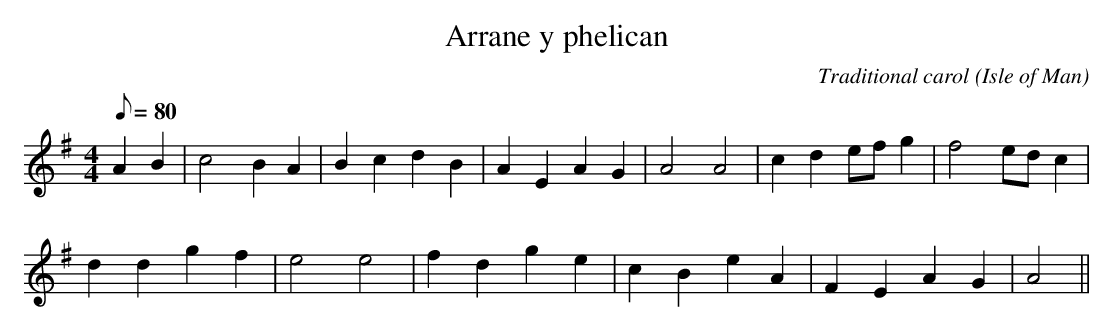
X:1
T:Arrane y phelican
C:Traditional carol
O:Isle of Man
M:4/4
Q:80
L:1/4
K:G
A B|c2 B A|B c d B|A E A G|A2 A2|c d e/f/ g|f2 e/d/ c|
dd gf|e2e2|f d g e|c B eA|F E AG|A2||
